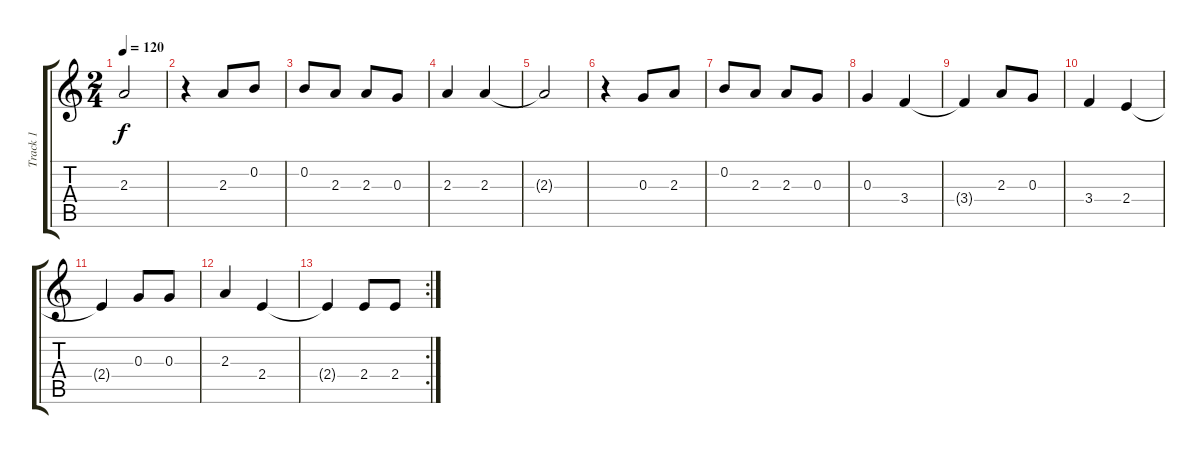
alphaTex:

\track ("Track 1" "Track 1") {instrument acousticguitarsteel}
\staff {score tabs}
\tuning (E4 B3 G3 D3 A2 E2) {hide}
\ts (2 4)
\tempo 120
\clef g2
\ks c
2.3{t}.2{dy f} |
r.4 2.3.8 0.2.8 |
0.2.8 2.3.8 2.3.8 0.3.8 |
2.3.4 2.3.4 |
2.3{t}.2 |
r.4 0.3.8 2.3.8 |
0.2.8 2.3.8 2.3.8 0.3.8 |
0.3.4 3.4.4 |
3.4{t}.4 2.3.8 0.3.8 |
3.4.4 2.4.4 |
2.4{t}.4 0.3.8 0.3.8 |
2.3.4 2.4.4 |
\rc 2
2.4{t}.4 2.4.8 2.4.8
